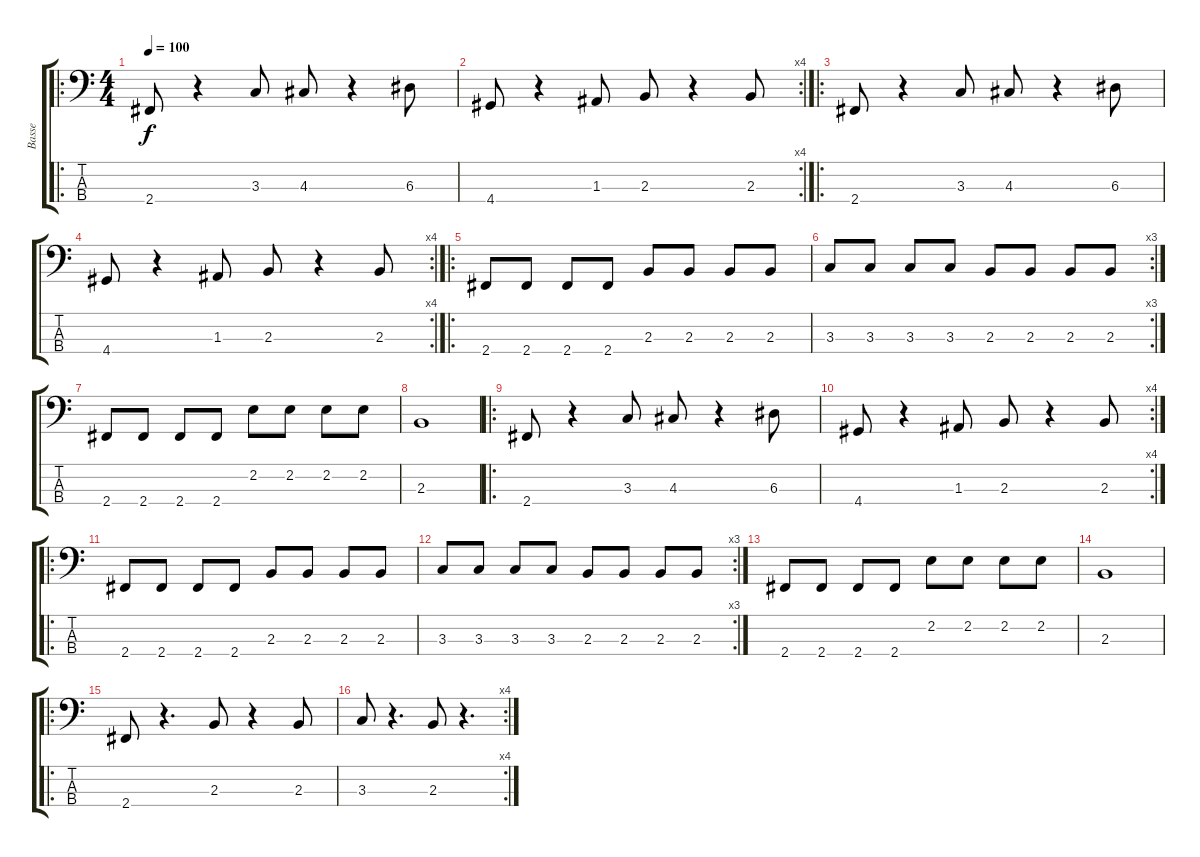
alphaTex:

\track ("Basse" "Basse") {instrument electricbasspick}
\staff {score tabs}
\tuning (G2 D2 A1 E1) {hide}
\ro
\ts (4 4)
\tempo 100
\clef f4
\ks c
2.4.8{dy f instrument electricbasspick} r.4 3.3.8 4.3.8 r.4 6.3.8 |
\rc 4
4.4.8 r.4 1.3.8 2.3.8 r.4 2.3.8 |
\ro
2.4.8 r.4 3.3.8 4.3.8 r.4 6.3.8 |
\rc 4
4.4.8 r.4 1.3.8 2.3.8 r.4 2.3.8 |
\ro
2.4.8 2.4.8 2.4.8 2.4.8 2.3.8 2.3.8 2.3.8 2.3.8 |
\rc 3
3.3.8 3.3.8 3.3.8 3.3.8 2.3.8 2.3.8 2.3.8 2.3.8 |
2.4.8 2.4.8 2.4.8 2.4.8 2.2.8 2.2.8 2.2.8 2.2.8 |
2.3.1 |
\ro
2.4.8 r.4 3.3.8 4.3.8 r.4 6.3.8 |
\rc 4
4.4.8 r.4 1.3.8 2.3.8 r.4 2.3.8 |
\ro
2.4.8 2.4.8 2.4.8 2.4.8 2.3.8 2.3.8 2.3.8 2.3.8 |
\rc 3
3.3.8 3.3.8 3.3.8 3.3.8 2.3.8 2.3.8 2.3.8 2.3.8 |
2.4.8 2.4.8 2.4.8 2.4.8 2.2.8 2.2.8 2.2.8 2.2.8 |
2.3.1 |
\ro
2.4.8 r.4{d} 2.3.8 r.4 2.3.8 |
\rc 4
3.3.8 r.4{d} 2.3.8 r.4{d}
